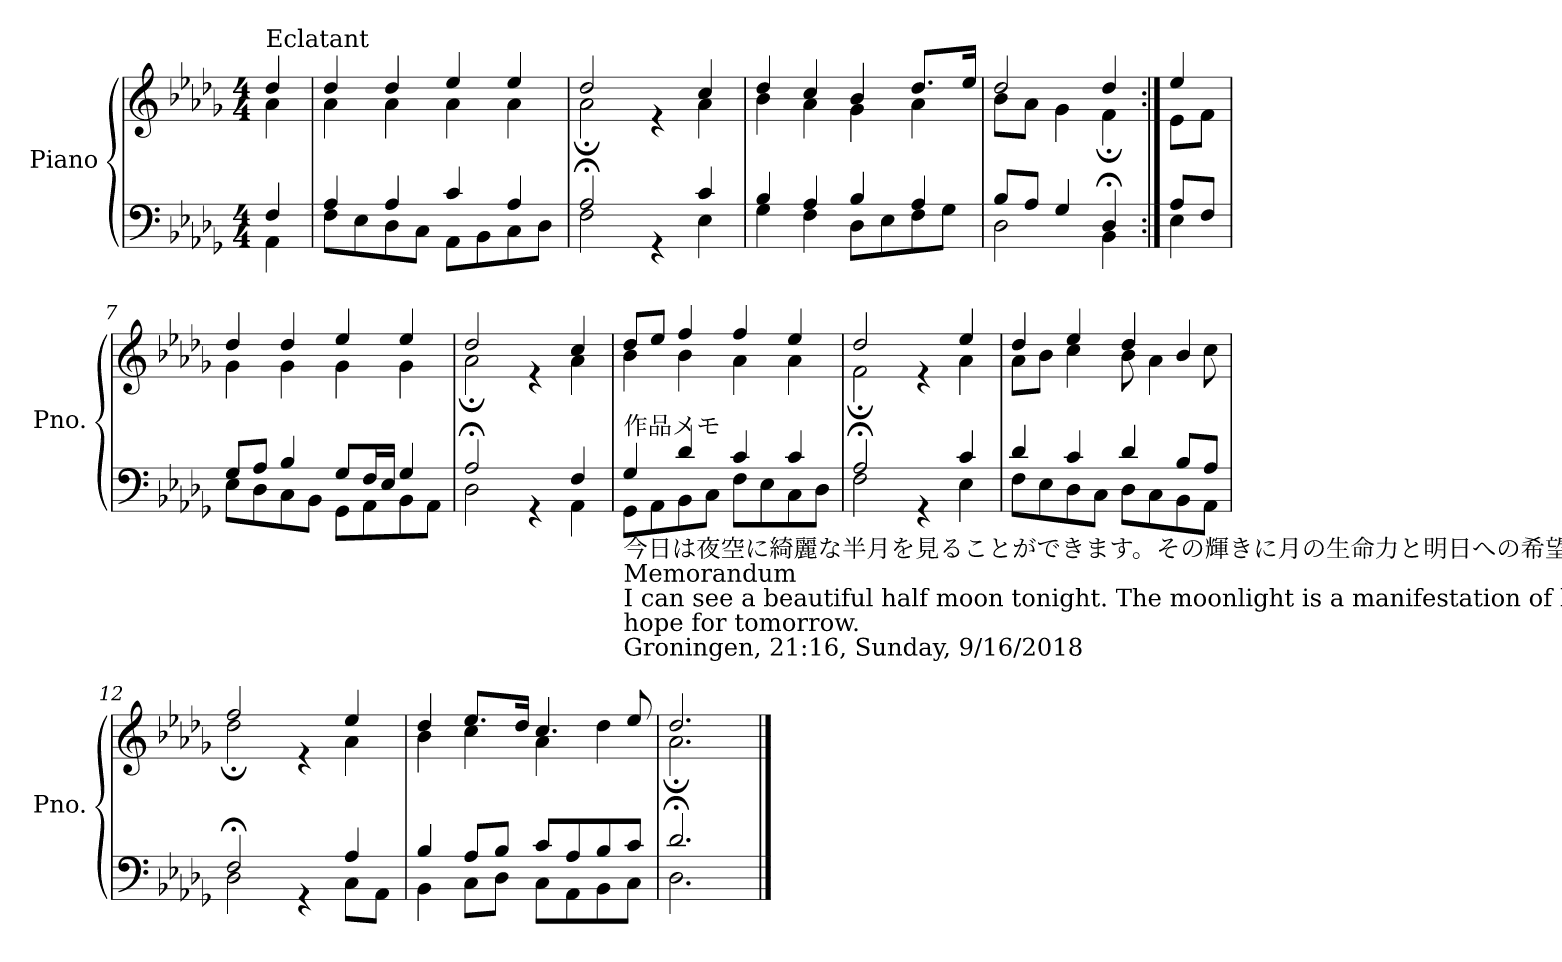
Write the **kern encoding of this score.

**kern	**kern
*part1	*part1
*staff2	*staff1
*I"Piano	*
*I'Pno.	*
*clefF4	*clefG2
*k[b-e-a-d-g-]	*k[b-e-a-d-g-]
*M4/4	*M4/4
*MM110	*MM110
=1	=1
*^	*^
!	!	!LO:TX:a:t=Eclatant	!
4AA-\	4F/	4a-\	4dd-/
=2	=2	=2	=2
8F\L	4A-/	4a-\	4dd-/
8E-\	.	.	.
8D-\	4A-/	4a-\	4dd-/
8C\J	.	.	.
8AA-\L	4c/	4a-\	4ee-/
8BB-\	.	.	.
8C\	4A-/	4a-\	4ee-/
8D-\J	.	.	.
=3	=3	=3	=3
2F;\	2A-/	2a-\	2dd-;</
4rGG	4ryy	4re	4ryy
4E-\	4c/	4a-\	4cc/
=4	=4	=4	=4
4G-\	4B-/	4b-\	4dd-/
4F\	4A-/	4a-\	4cc/
8D-\L	4B-/	4g-\	4b-/
8E-\	.	.	.
8F\	4A-/	4a-\	8.dd-/L
8G-\J	.	.	.
.	.	.	16ee-/Jk
=5	=5	=5	=5
2D-\	8B-/L	8b-\L	2dd-/
.	8A-/J	8a-\J	.
.	4G-/	4g-\	.
4BB-;\	4D-/	4f\	4dd-;</
=6:|!	=6:|!	=6:|!	=6:|!
4E-\	8A-/L	8e-\L	4ee-/
.	8F/J	8f\J	.
=7	=7	=7	=7
8E-\L	8G-/L	4g-\	4dd-/
8D-\	8A-/J	.	.
8C\	4B-/	4g-\	4dd-/
8BB-\J	.	.	.
8GG-\L	8G-/L	4g-\	4ee-/
8AA-\	16F/L	.	.
.	16E-/JJ	.	.
8BB-\	4G-/	4g-\	4ee-/
8AA-\J	.	.	.
=8	=8	=8	=8
2D-;\	2A-/	2a-\	2dd-;</
4rGG	4ryy	4re	4ryy
4AA-\	4F/	4a-\	4cc/
!!LO:LB:g=z	!!
=9	=9	=9	=9
!LO:TX:a:t=作品メモ	!	!	!
!LO:TX:b:t=今日は夜空に綺麗な半月を見ることができます。その輝きに月の生命力と明日への希望を感じます。	!	!	!
!LO:TX:b:t=Memorandum	!	!	!
!LO:TX:b:t=I can see a beautiful half moon tonight. The moonlight is a manifestation of both the moon’s vitality and	!	!	!
!LO:TX:b:t=hope for tomorrow.	!	!	!
!LO:TX:b:t=Groningen, 21&colon;16, Sunday, 9/16/2018	!	!	!
8GG-\L	4G-/	4b-\	8dd-/L
8AA-\	.	.	8ee-/J
8BB-\	4d-/	4b-\	4ff/
8C\J	.	.	.
8F\L	4c/	4a-\	4ff/
8E-\	.	.	.
8C\	4c/	4a-\	4ee-/
8D-\J	.	.	.
=10	=10	=10	=10
2F;\	2A-/	2f\	2dd-;</
4rGG	4ryy	4re	4ryy
4E-\	4c/	4a-\	4ee-/
=11	=11	=11	=11
8F\L	4d-/	8a-\L	4dd-/
8E-\	.	8b-\J	.
8D-\	4c/	4cc\	4ee-/
8C\J	.	.	.
8D-\L	4d-/	8b-\	4dd-/
8C\	.	4a-\	.
8BB-\	8B-/L	.	4b-/
8AA-\J	8A-/J	8cc\	.
=12	=12	=12	=12
2D-;\	2F/	2dd-\	2ff;</
4rGG	4ryy	4re	4ryy
8C\L	4A-/	4a-\	4ee-/
8AA-\J	.	.	.
=13	=13	=13	=13
4BB-\	4B-/	4b-\	4dd-/
8C\L	8A-/L	4cc\	8.ee-/L
8D-\J	8B-/J	.	.
.	.	.	16dd-/Jk
8C\L	8c/L	4a-\	4.cc/
8AA-\	8A-/	.	.
8BB-\	8B-/	4dd-\	.
8C\J	8c/J	.	8ee-/
=14	=14	=14	=14
2.D-;\	2.d-/	2.a-\	2.dd-;</
*v	*v	*	*
*	*v	*v
==	==
*-	*-
